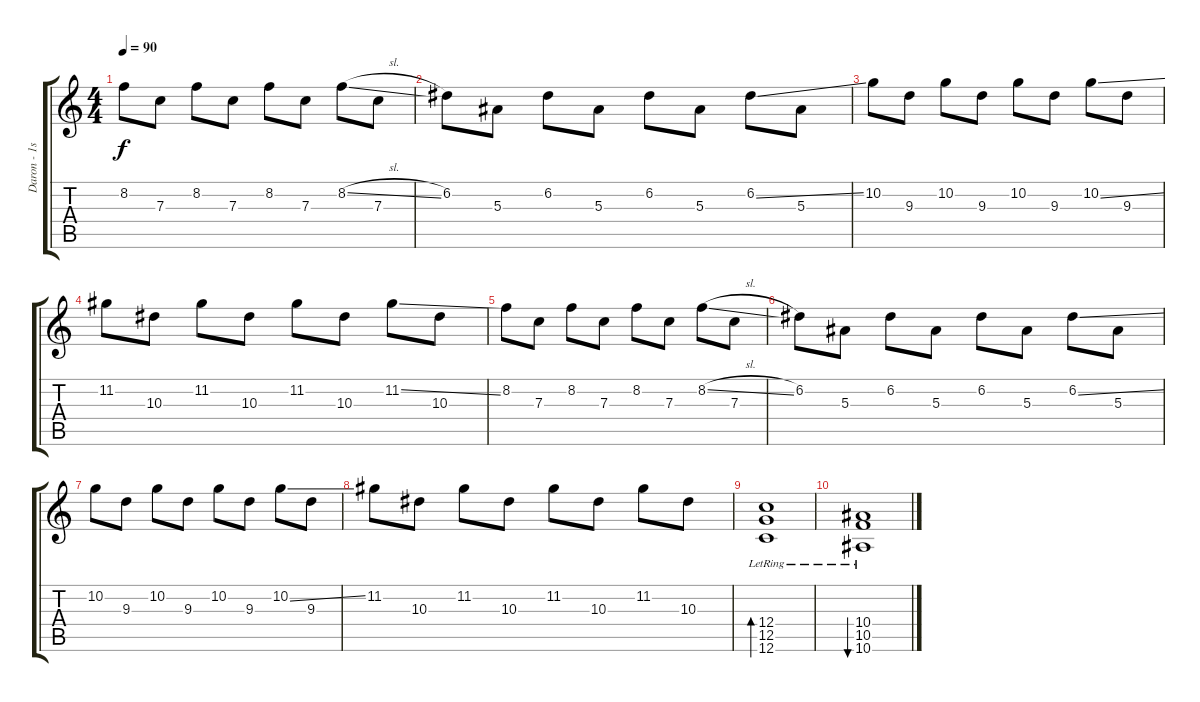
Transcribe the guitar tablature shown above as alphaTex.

\track ("Daron - 1st guitar" "Daron - 1s") {instrument distortionguitar}
\staff {score tabs}
\tuning (D4 A3 F3 C3 G2 C2) {hide}
\ts (4 4)
\tempo 90
\clef g2
\ks c
8.2.8{dy f} 7.3.8 8.2.8 7.3.8 8.2.8 7.3.8 8.2{sl}.8 7.3.8 |
6.2.8 5.3.8 6.2.8 5.3.8 6.2.8 5.3.8 6.2{ss}.8 5.3.8 |
10.2.8 9.3.8 10.2.8 9.3.8 10.2.8 9.3.8 10.2{ss}.8 9.3.8 |
11.2.8 10.3.8 11.2.8 10.3.8 11.2.8 10.3.8 11.2{ss}.8 10.3.8 |
8.2.8 7.3.8 8.2.8 7.3.8 8.2.8 7.3.8 8.2{sl}.8 7.3.8 |
6.2.8 5.3.8 6.2.8 5.3.8 6.2.8 5.3.8 6.2{ss}.8 5.3.8 |
10.2.8 9.3.8 10.2.8 9.3.8 10.2.8 9.3.8 10.2{ss}.8 9.3.8 |
11.2.8 10.3.8 11.2.8 10.3.8 11.2.8 10.3.8 11.2.8 10.3.8 |
(12.4{lr} 12.5{lr} 12.6{lr}).1{bd 60} |
(10.4{lr} 10.5{lr} 10.6{lr}).1{bu 60}
